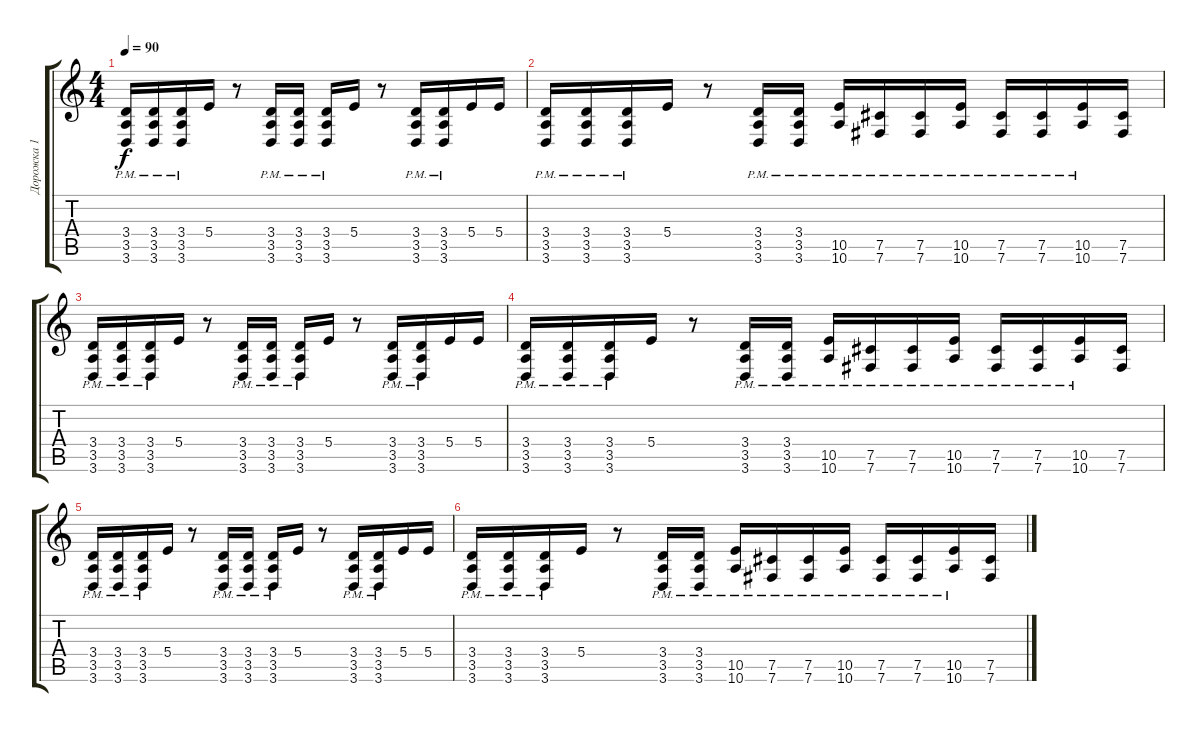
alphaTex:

\track ("Дорожка 1" "Дорожка 1") {instrument distortionguitar}
\staff {score tabs}
\tuning (Db4 Ab3 E3 B2 Gb2 B1) {hide}
\ts (4 4)
\tempo 90
\clef g2
\ks c
(3.4{pm} 3.5{pm} 3.6{pm}).16{dy f} (3.4{pm} 3.5{pm} 3.6{pm}).16 (3.4{pm} 3.5{pm} 3.6{pm}).16 5.4.16 r.8 (3.4{pm} 3.5{pm} 3.6{pm}).16 (3.4{pm} 3.5{pm} 3.6{pm}).16 (3.4{pm} 3.5{pm} 3.6{pm}).16 5.4.16 r.8 (3.4{pm} 3.5{pm} 3.6{pm}).16 (3.4{pm} 3.5{pm} 3.6{pm}).16 5.4.16 5.4.16 |
(3.4{pm} 3.5{pm} 3.6{pm}).16 (3.4{pm} 3.5{pm} 3.6{pm}).16 (3.4{pm} 3.5{pm} 3.6{pm}).16 5.4.16 r.8 (3.4{pm} 3.5{pm} 3.6{pm}).16 (3.4{pm} 3.5{pm} 3.6{pm}).16 (10.5{pm} 10.6{pm}).16 (7.5{pm} 7.6{pm}).16 (7.5{pm} 7.6{pm}).16 (10.5{pm} 10.6{pm}).16 (7.5{pm} 7.6{pm}).16 (7.5{pm} 7.6{pm}).16 (10.5{pm} 10.6{pm}).16 (7.5 7.6).16 |
(3.4{pm} 3.5{pm} 3.6{pm}).16 (3.4{pm} 3.5{pm} 3.6{pm}).16 (3.4{pm} 3.5{pm} 3.6{pm}).16 5.4.16 r.8 (3.4{pm} 3.5{pm} 3.6{pm}).16 (3.4{pm} 3.5{pm} 3.6{pm}).16 (3.4{pm} 3.5{pm} 3.6{pm}).16 5.4.16 r.8 (3.4{pm} 3.5{pm} 3.6{pm}).16 (3.4{pm} 3.5{pm} 3.6{pm}).16 5.4.16 5.4.16 |
(3.4{pm} 3.5{pm} 3.6{pm}).16 (3.4{pm} 3.5{pm} 3.6{pm}).16 (3.4{pm} 3.5{pm} 3.6{pm}).16 5.4.16 r.8 (3.4{pm} 3.5{pm} 3.6{pm}).16 (3.4{pm} 3.5{pm} 3.6{pm}).16 (10.5{pm} 10.6{pm}).16 (7.5{pm} 7.6{pm}).16 (7.5{pm} 7.6{pm}).16 (10.5{pm} 10.6{pm}).16 (7.5{pm} 7.6{pm}).16 (7.5{pm} 7.6{pm}).16 (10.5{pm} 10.6{pm}).16 (7.5 7.6).16 |
(3.4{pm} 3.5{pm} 3.6{pm}).16 (3.4{pm} 3.5{pm} 3.6{pm}).16 (3.4{pm} 3.5{pm} 3.6{pm}).16 5.4.16 r.8 (3.4{pm} 3.5{pm} 3.6{pm}).16 (3.4{pm} 3.5{pm} 3.6{pm}).16 (3.4{pm} 3.5{pm} 3.6{pm}).16 5.4.16 r.8 (3.4{pm} 3.5{pm} 3.6{pm}).16 (3.4{pm} 3.5{pm} 3.6{pm}).16 5.4.16 5.4.16 |
(3.4{pm} 3.5{pm} 3.6{pm}).16 (3.4{pm} 3.5{pm} 3.6{pm}).16 (3.4{pm} 3.5{pm} 3.6{pm}).16 5.4.16 r.8 (3.4{pm} 3.5{pm} 3.6{pm}).16 (3.4{pm} 3.5{pm} 3.6{pm}).16 (10.5{pm} 10.6{pm}).16 (7.5{pm} 7.6{pm}).16 (7.5{pm} 7.6{pm}).16 (10.5{pm} 10.6{pm}).16 (7.5{pm} 7.6{pm}).16 (7.5{pm} 7.6{pm}).16 (10.5{pm} 10.6{pm}).16 (7.5 7.6).16
